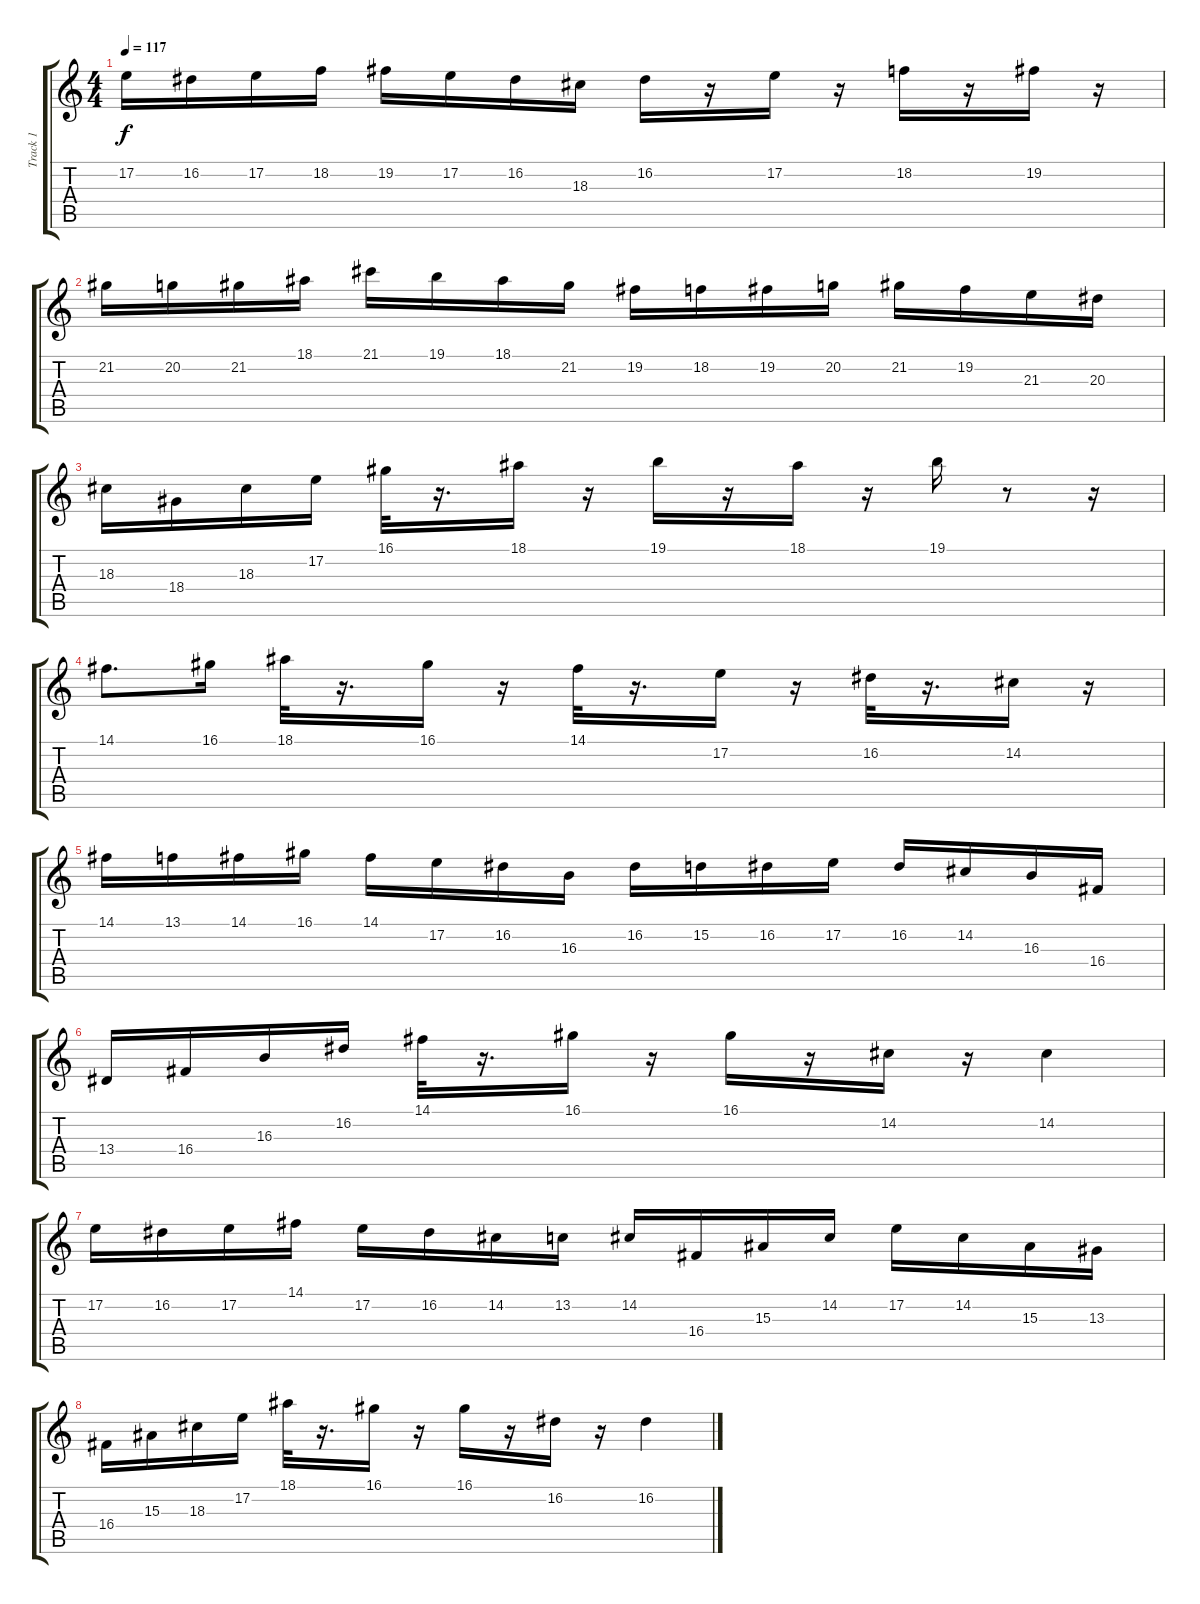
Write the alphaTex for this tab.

\track ("Track 1" "Track 1") {instrument accordion}
\staff {score tabs}
\tuning (E4 B3 G3 D3 A2 E2) {hide}
\ts (4 4)
\tempo 117
\clef g2
\ks c
17.2.16{dy f} 16.2.16 17.2.16 18.2.16 19.2.16 17.2.16 16.2.16 18.3.16 16.2.16 r.16 17.2.16 r.16 18.2.16 r.16 19.2.16 r.16 |
21.2.16 20.2.16 21.2.16 18.1.16 21.1.16 19.1.16 18.1.16 21.2.16 19.2.16 18.2.16 19.2.16 20.2.16 21.2.16 19.2.16 21.3.16 20.3.16 |
18.3.16 18.4.16 18.3.16 17.2.16 16.1.32 r.16{d} 18.1.16 r.16 19.1.16 r.16 18.1.16 r.16 19.1.16 r.8 r.16 |
14.1.8{d} 16.1.16 18.1.32 r.16{d} 16.1.16 r.16 14.1.32 r.16{d} 17.2.16 r.16 16.2.32 r.16{d} 14.2.16 r.16 |
14.1.16 13.1.16 14.1.16 16.1.16 14.1.16 17.2.16 16.2.16 16.3.16 16.2.16 15.2.16 16.2.16 17.2.16 16.2.16 14.2.16 16.3.16 16.4.16 |
13.4.16 16.4.16 16.3.16 16.2.16 14.1.32 r.16{d} 16.1.16 r.16 16.1.16 r.16 14.2.16 r.16 14.2.4 |
17.2.16 16.2.16 17.2.16 14.1.16 17.2.16 16.2.16 14.2.16 13.2.16 14.2.16 16.4.16 15.3.16 14.2.16 17.2.16 14.2.16 15.3.16 13.3.16 |
16.4.16 15.3.16 18.3.16 17.2.16 18.1.32 r.16{d} 16.1.16 r.16 16.1.16 r.16 16.2.16 r.16 16.2.4
